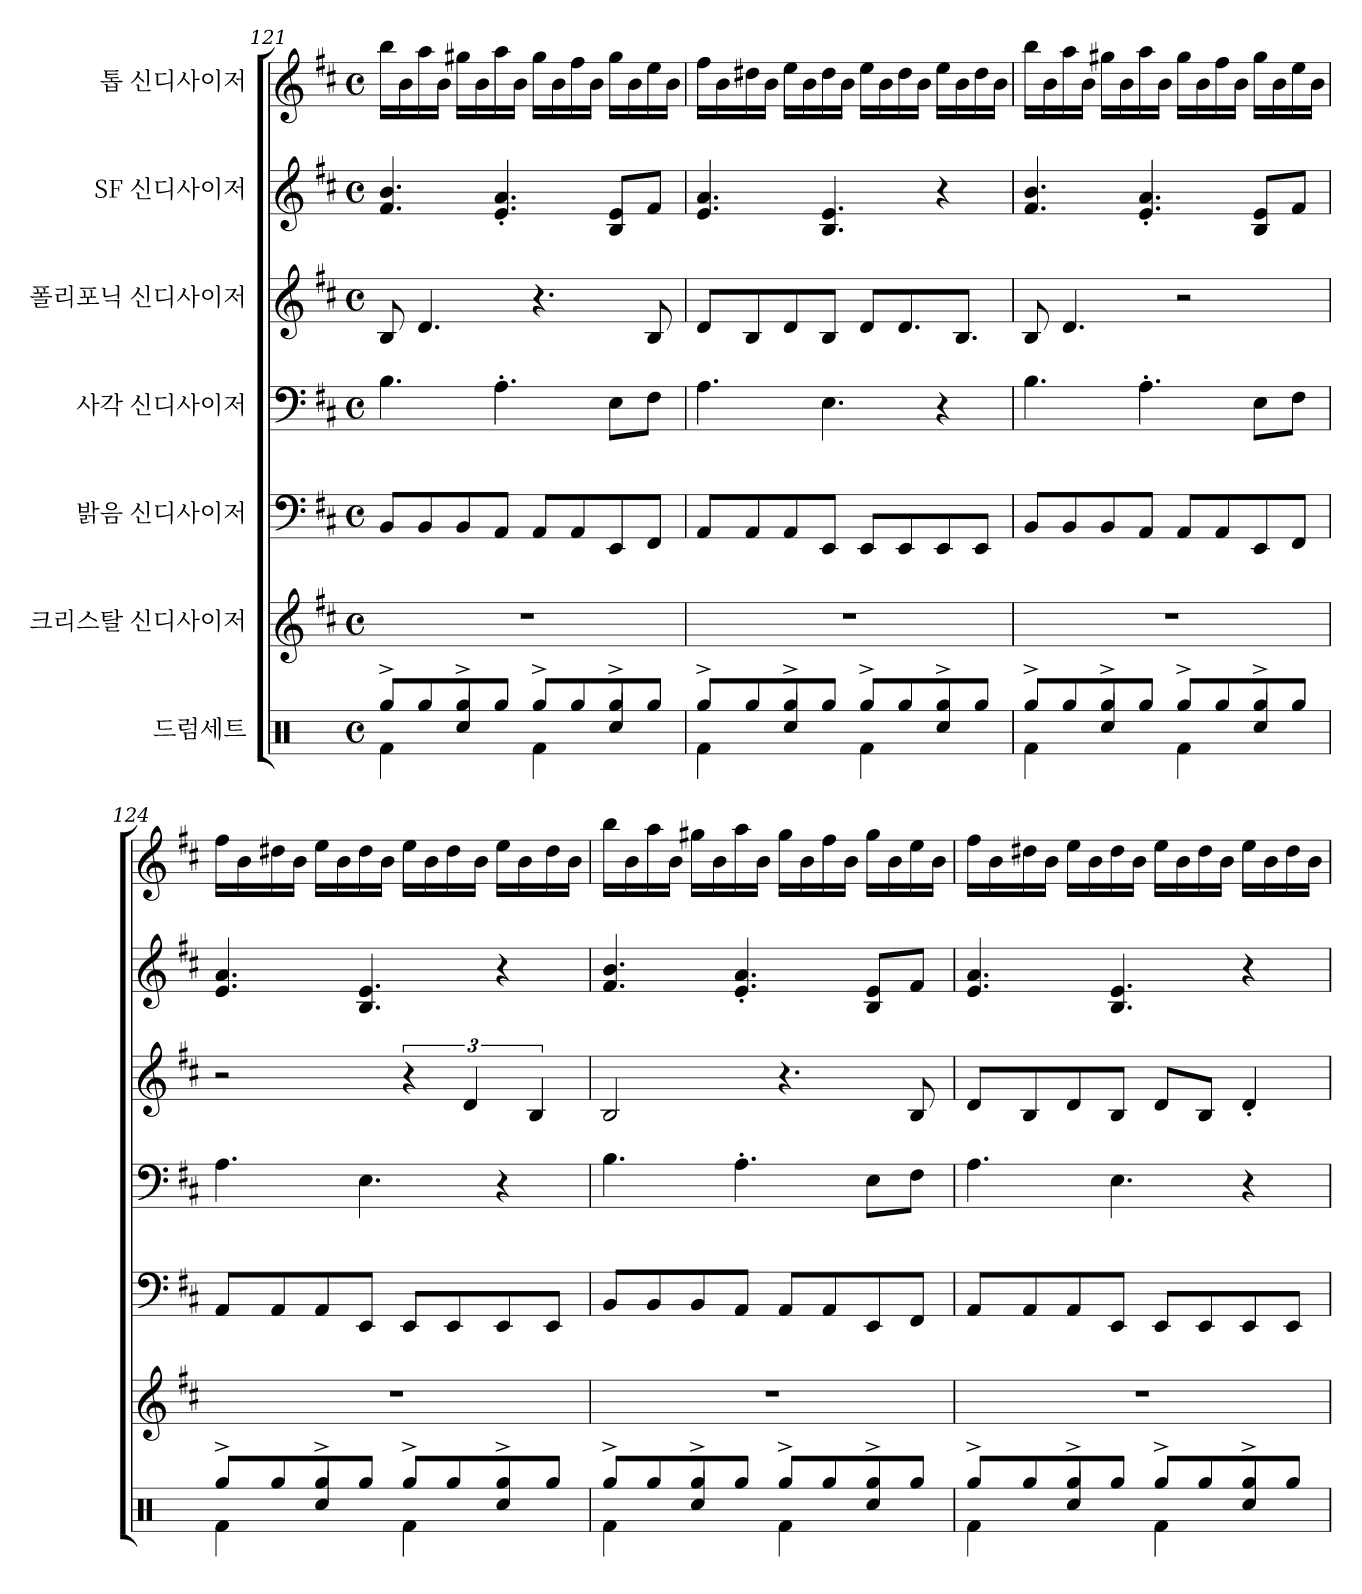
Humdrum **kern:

**kern	**kern	**kern	**kern	**kern	**kern	**kern
*part7	*part6	*part5	*part4	*part3	*part2	*part1
*staff7	*staff6	*staff5	*staff4	*staff3	*staff2	*staff1
*I"드럼세트	*I"크리스탈 신디사이저	*I"밝음 신디사이저	*I"사각 신디사이저	*I"폴리포닉 신디사이저	*I"SF 신디사이저	*I"톱 신디사이저
!!LO:PB:g=z
*clefX	*clefG2	*clefF4	*clefF4	*clefG2	*clefG2	*clefG2
*k[]	*k[f#c#]	*k[f#c#]	*k[f#c#]	*k[f#c#]	*k[f#c#]	*k[f#c#]
*M4/4	*M4/4	*M4/4	*M4/4	*M4/4	*M4/4	*M4/4
*met(c)	*met(c)	*met(c)	*met(c)	*met(c)	*met(c)	*met(c)
=121	=121	=121	=121	=121	=121	=121
*^	*	*	*	*	*	*
*	*^	*	*	*	*	*	*
8Rgg^/L	4Rf\	4ryy	1r	8BB/L	4.B\	8B/	4.f#/ 4.b/	16bb\LL
.	.	.	.	.	.	.	.	16b\
8Rgg/	.	.	.	8BB/	.	4.d/	.	16aa\
.	.	.	.	.	.	.	.	16b\JJ
8Rgg^/	4ryy	4Rcc/	.	8BB/	.	.	.	16gg#X\LL
.	.	.	.	.	.	.	.	16b\
8Rgg/J	.	.	.	8AA/J	4.A'\	.	4.e/' 4.a/'	16aa\
.	.	.	.	.	.	.	.	16b\JJ
8Rgg^/L	4Rf\	4ryy	.	8AA/L	.	4.r	.	16gg#\LL
.	.	.	.	.	.	.	.	16b\
8Rgg/	.	.	.	8AA/	.	.	.	16ff#\
.	.	.	.	.	.	.	.	16b\JJ
8Rgg^/	4ryy	4Rcc/	.	8EE/	8E\L	.	8B/ 8e/L	16gg#\LL
.	.	.	.	.	.	.	.	16b\
8Rgg/J	.	.	.	8FF#/J	8F#\J	8B/	8f#/J	16ee\
.	.	.	.	.	.	.	.	16b\JJ
=122	=122	=122	=122	=122	=122	=122	=122	=122
8Rgg^/L	4Rf\	4ryy	1r	8AA/L	4.A\	8d/L	4.e/ 4.a/	16ff#\LL
.	.	.	.	.	.	.	.	16b\
8Rgg/	.	.	.	8AA/	.	8B/	.	16dd#X\
.	.	.	.	.	.	.	.	16b\JJ
8Rgg^/	4ryy	4Rcc/	.	8AA/	.	8d/	.	16ee\LL
.	.	.	.	.	.	.	.	16b\
8Rgg/J	.	.	.	8EE/J	4.E\	8B/J	4.B/ 4.e/	16dd#\
.	.	.	.	.	.	.	.	16b\JJ
8Rgg^/L	4Rf\	4ryy	.	8EE/L	.	8d/L	.	16ee\LL
.	.	.	.	.	.	.	.	16b\
8Rgg/	.	.	.	8EE/	.	8.d/	.	16dd#\
.	.	.	.	.	.	.	.	16b\JJ
8Rgg^/	4ryy	4Rcc/	.	8EE/	4r	.	4r	16ee\LL
.	.	.	.	.	.	8.B/J	.	16b\
8Rgg/J	.	.	.	8EE/J	.	.	.	16dd#\
.	.	.	.	.	.	.	.	16b\JJ
!!LO:PB:g=z
=123	=123	=123	=123	=123	=123	=123	=123	=123
8Rgg^/L	4Rf\	4ryy	1r	8BB/L	4.B\	8B/	4.f#/ 4.b/	16bb\LL
.	.	.	.	.	.	.	.	16b\
8Rgg/	.	.	.	8BB/	.	4.d/	.	16aa\
.	.	.	.	.	.	.	.	16b\JJ
8Rgg^/	4ryy	4Rcc/	.	8BB/	.	.	.	16gg#X\LL
.	.	.	.	.	.	.	.	16b\
8Rgg/J	.	.	.	8AA/J	4.A'\	.	4.e/' 4.a/'	16aa\
.	.	.	.	.	.	.	.	16b\JJ
8Rgg^/L	4Rf\	4ryy	.	8AA/L	.	2r	.	16gg#\LL
.	.	.	.	.	.	.	.	16b\
8Rgg/	.	.	.	8AA/	.	.	.	16ff#\
.	.	.	.	.	.	.	.	16b\JJ
8Rgg^/	4ryy	4Rcc/	.	8EE/	8E\L	.	8B/ 8e/L	16gg#\LL
.	.	.	.	.	.	.	.	16b\
8Rgg/J	.	.	.	8FF#/J	8F#\J	.	8f#/J	16ee\
.	.	.	.	.	.	.	.	16b\JJ
=124	=124	=124	=124	=124	=124	=124	=124	=124
8Rgg^/L	4Rf\	4ryy	1r	8AA/L	4.A\	2r	4.e/ 4.a/	16ff#\LL
.	.	.	.	.	.	.	.	16b\
8Rgg/	.	.	.	8AA/	.	.	.	16dd#X\
.	.	.	.	.	.	.	.	16b\JJ
8Rgg^/	4ryy	4Rcc/	.	8AA/	.	.	.	16ee\LL
.	.	.	.	.	.	.	.	16b\
8Rgg/J	.	.	.	8EE/J	4.E\	.	4.B/ 4.e/	16dd#\
.	.	.	.	.	.	.	.	16b\JJ
8Rgg^/L	4Rf\	4ryy	.	8EE/L	.	6r	.	16ee\LL
.	.	.	.	.	.	.	.	16b\
8Rgg/	.	.	.	8EE/	.	.	.	16dd#\
.	.	.	.	.	.	6d/	.	.
.	.	.	.	.	.	.	.	16b\JJ
8Rgg^/	4ryy	4Rcc/	.	8EE/	4r	.	4r	16ee\LL
.	.	.	.	.	.	.	.	16b\
.	.	.	.	.	.	6B/	.	.
8Rgg/J	.	.	.	8EE/J	.	.	.	16dd#\
.	.	.	.	.	.	.	.	16b\JJ
!!LO:PB:g=z
=125	=125	=125	=125	=125	=125	=125	=125	=125
8Rgg^/L	4Rf\	4ryy	1r	8BB/L	4.B\	2B/	4.f#/ 4.b/	16bb\LL
.	.	.	.	.	.	.	.	16b\
8Rgg/	.	.	.	8BB/	.	.	.	16aa\
.	.	.	.	.	.	.	.	16b\JJ
8Rgg^/	4ryy	4Rcc/	.	8BB/	.	.	.	16gg#X\LL
.	.	.	.	.	.	.	.	16b\
8Rgg/J	.	.	.	8AA/J	4.A'\	.	4.e/' 4.a/'	16aa\
.	.	.	.	.	.	.	.	16b\JJ
8Rgg^/L	4Rf\	4ryy	.	8AA/L	.	4.r	.	16gg#\LL
.	.	.	.	.	.	.	.	16b\
8Rgg/	.	.	.	8AA/	.	.	.	16ff#\
.	.	.	.	.	.	.	.	16b\JJ
8Rgg^/	4ryy	4Rcc/	.	8EE/	8E\L	.	8B/ 8e/L	16gg#\LL
.	.	.	.	.	.	.	.	16b\
8Rgg/J	.	.	.	8FF#/J	8F#\J	8B/	8f#/J	16ee\
.	.	.	.	.	.	.	.	16b\JJ
=126	=126	=126	=126	=126	=126	=126	=126	=126
8Rgg^/L	4Rf\	4ryy	1r	8AA/L	4.A\	8d/L	4.e/ 4.a/	16ff#\LL
.	.	.	.	.	.	.	.	16b\
8Rgg/	.	.	.	8AA/	.	8B/	.	16dd#X\
.	.	.	.	.	.	.	.	16b\JJ
8Rgg^/	4ryy	4Rcc/	.	8AA/	.	8d/	.	16ee\LL
.	.	.	.	.	.	.	.	16b\
8Rgg/J	.	.	.	8EE/J	4.E\	8B/J	4.B/ 4.e/	16dd#\
.	.	.	.	.	.	.	.	16b\JJ
8Rgg^/L	4Rf\	4ryy	.	8EE/L	.	8d/L	.	16ee\LL
.	.	.	.	.	.	.	.	16b\
8Rgg/	.	.	.	8EE/	.	8B/J	.	16dd#\
.	.	.	.	.	.	.	.	16b\JJ
8Rgg^/	4ryy	4Rcc/	.	8EE/	4r	4d'/	4r	16ee\LL
.	.	.	.	.	.	.	.	16b\
8Rgg/J	.	.	.	8EE/J	.	.	.	16dd#\
.	.	.	.	.	.	.	.	16b\JJ
*v	*v	*v	*	*	*	*	*	*
=	=	=	=	=	=	=
*-	*-	*-	*-	*-	*-	*-
